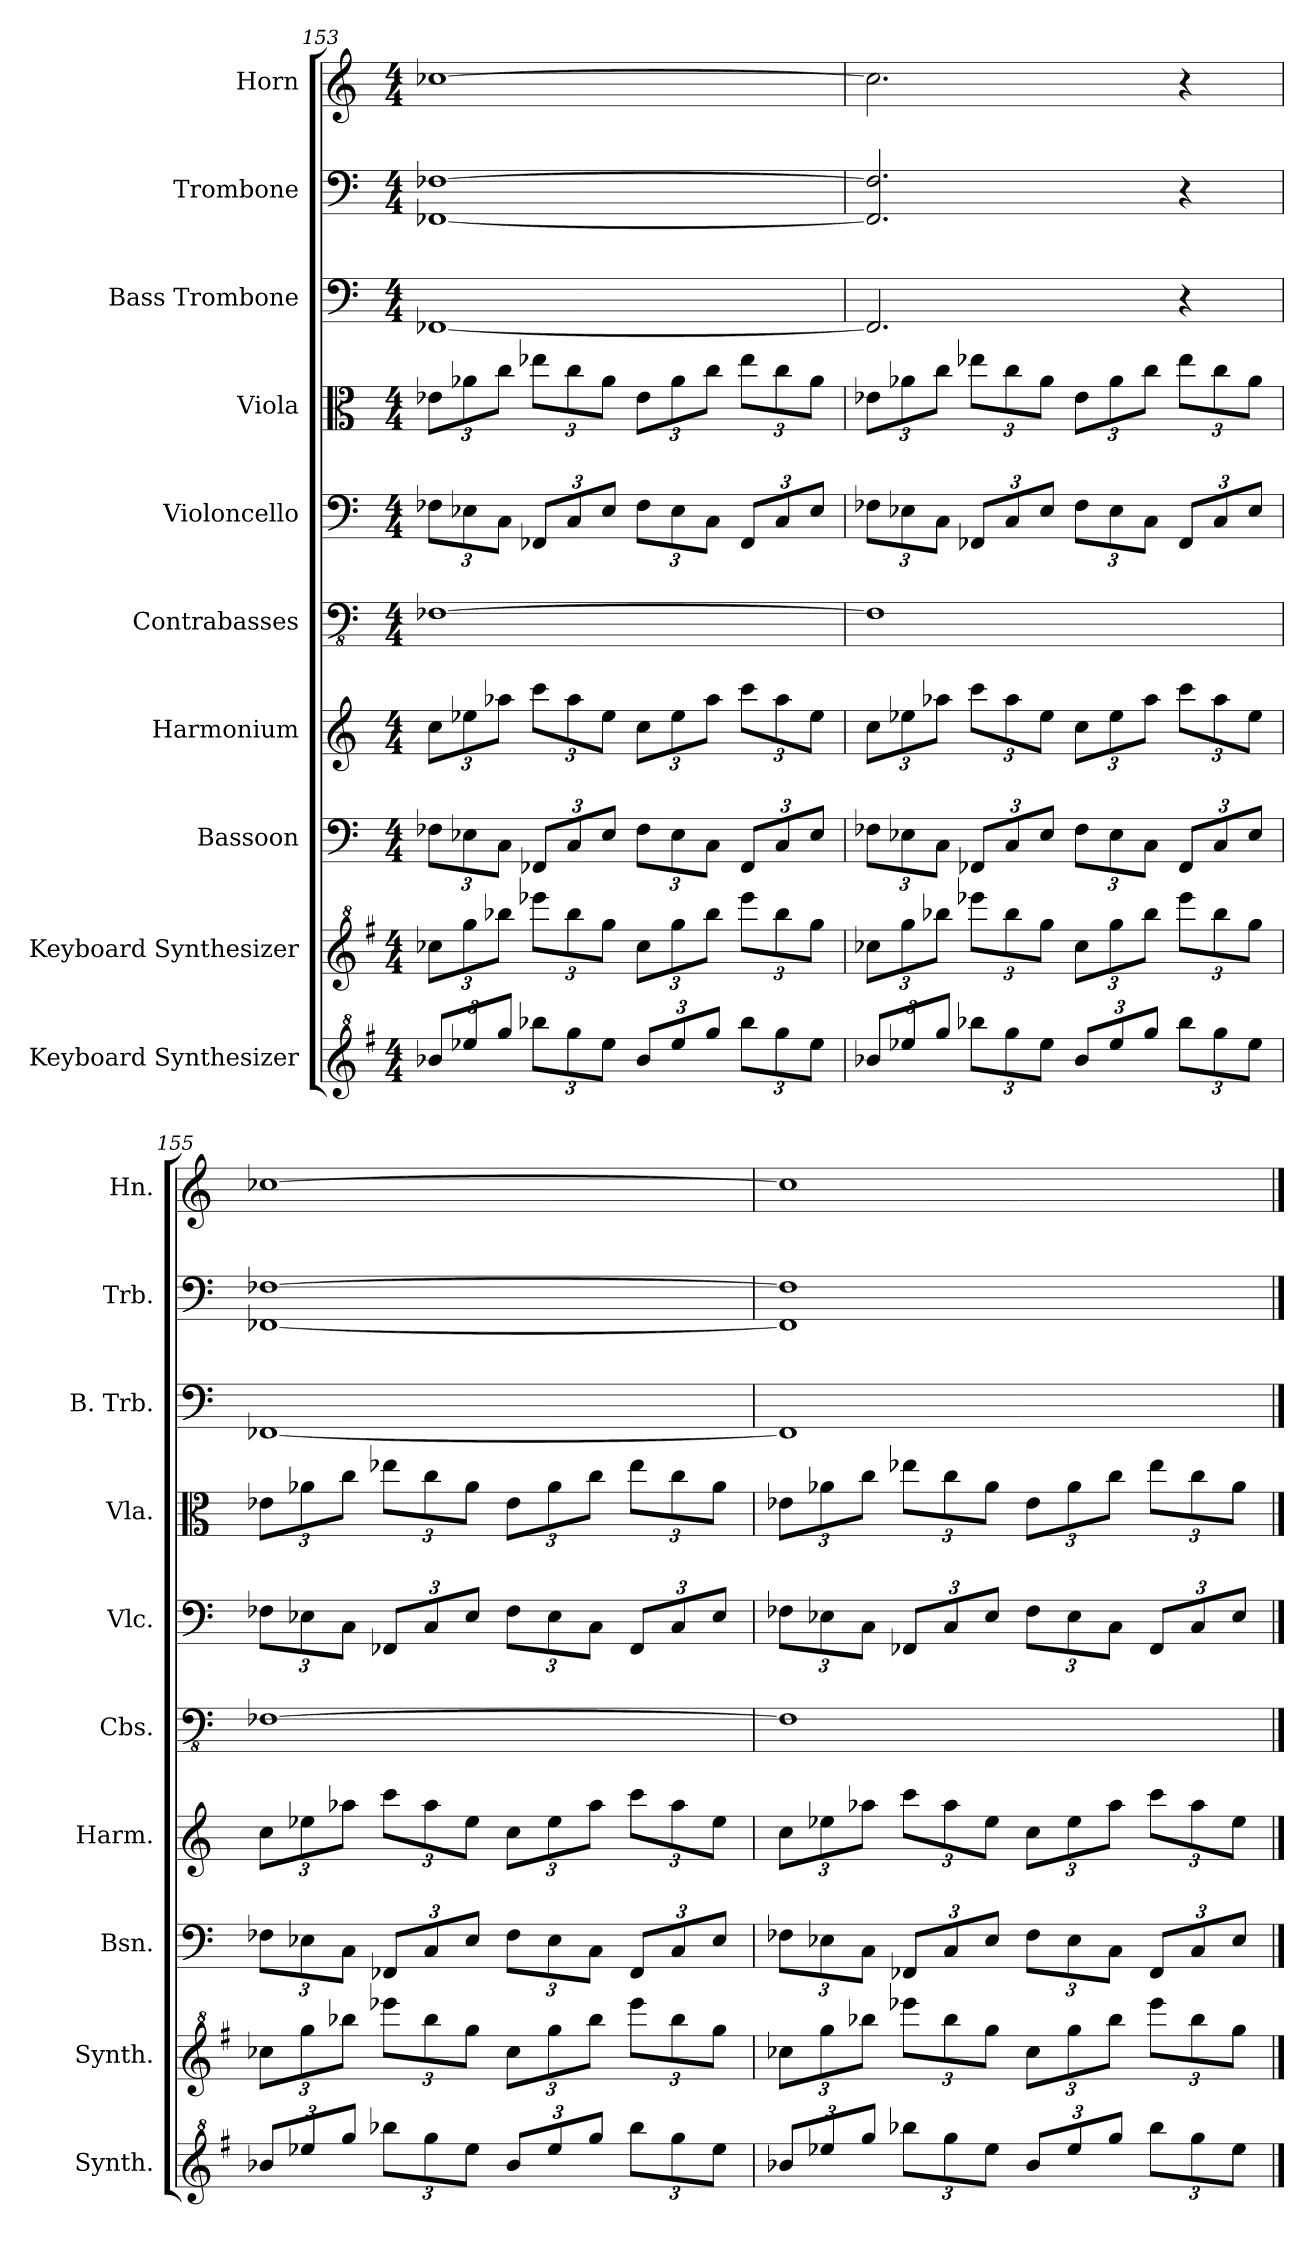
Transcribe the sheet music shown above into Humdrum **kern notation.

**kern	**kern	**kern	**kern	**kern	**kern	**kern	**kern	**kern	**kern
*part10	*part9	*part8	*part7	*part6	*part5	*part4	*part3	*part2	*part1
*staff10	*staff9	*staff8	*staff7	*staff6	*staff5	*staff4	*staff3	*staff2	*staff1
*I"Keyboard Synthesizer	*I"Keyboard Synthesizer	*I"Bassoon	*I"Harmonium	*I"Contrabasses	*I"Violoncello	*I"Viola	*I"Bass Trombone	*I"Trombone	*I"Horn
*I'Synth.	*I'Synth.	*I'Bsn.	*I'Harm.	*I'Cbs.	*I'Vlc.	*I'Vla.	*I'B. Trb.	*I'Trb.	*I'Hn.
!!LO:PB:g=z
*clefG^2	*clefG^2	*clefF4	*clefG2	*clefFv4	*clefF4	*clefC3	*clefF4	*clefF4	*clefG2
*ITrd4c7	*ITrd4c7	*	*	*	*	*	*	*	*ITrd4c7
*k[]	*k[]	*k[]	*k[]	*k[]	*k[]	*k[]	*k[]	*k[]	*k[b-]
*M4/4	*M4/4	*M4/4	*M4/4	*M4/4	*M4/4	*M4/4	*M4/4	*M4/4	*M4/4
*Xbrackettup	*Xbrackettup	*Xbrackettup	*Xbrackettup	*	*Xbrackettup	*Xbrackettup	*	*	*
=153	=153	=153	=153	=153	=153	=153	=153	=153	=153
12ee-X/L	12ff-X\L	12F-X\L	12cc\L	[1FF-X	12F-X\L	12e-X\L	[1FF-X	[1FF-X [1F-X	[1f-X
12aa-X/	12ccc\	12E-X\	12ee-X\	.	12E-X\	12a-X\	.	.	.
12ccc/J	12eee-X\J	12C\J	12aa-X\J	.	12C\J	12cc\J	.	.	.
12eee-X\L	12aaa-X\L	12FF-X/L	12ccc\L	.	12FF-X/L	12ee-X\L	.	.	.
12ccc\	12eee-\	12C/	12aa-\	.	12C/	12cc\	.	.	.
12aa-\J	12ccc\J	12E-/J	12ee-\J	.	12E-/J	12a-\J	.	.	.
12ee-/L	12ff-\L	12F-\L	12cc\L	.	12F-\L	12e-\L	.	.	.
12aa-/	12ccc\	12E-\	12ee-\	.	12E-\	12a-\	.	.	.
12ccc/J	12eee-\J	12C\J	12aa-\J	.	12C\J	12cc\J	.	.	.
12eee-\L	12aaa-\L	12FF-/L	12ccc\L	.	12FF-/L	12ee-\L	.	.	.
12ccc\	12eee-\	12C/	12aa-\	.	12C/	12cc\	.	.	.
12aa-\J	12ccc\J	12E-/J	12ee-\J	.	12E-/J	12a-\J	.	.	.
=154	=154	=154	=154	=154	=154	=154	=154	=154	=154
12ee-X/L	12ff-X\L	12F-X\L	12cc\L	1FF-]	12F-X\L	12e-X\L	2.FF-/]	2.FF-/] 2.F-/]	2.f-\]
12aa-X/	12ccc\	12E-X\	12ee-X\	.	12E-X\	12a-X\	.	.	.
12ccc/J	12eee-X\J	12C\J	12aa-X\J	.	12C\J	12cc\J	.	.	.
12eee-X\L	12aaa-X\L	12FF-X/L	12ccc\L	.	12FF-X/L	12ee-X\L	.	.	.
12ccc\	12eee-\	12C/	12aa-\	.	12C/	12cc\	.	.	.
12aa-\J	12ccc\J	12E-/J	12ee-\J	.	12E-/J	12a-\J	.	.	.
12ee-/L	12ff-\L	12F-\L	12cc\L	.	12F-\L	12e-\L	.	.	.
12aa-/	12ccc\	12E-\	12ee-\	.	12E-\	12a-\	.	.	.
12ccc/J	12eee-\J	12C\J	12aa-\J	.	12C\J	12cc\J	.	.	.
12eee-\L	12aaa-\L	12FF-/L	12ccc\L	.	12FF-/L	12ee-\L	4r	4r	4r
12ccc\	12eee-\	12C/	12aa-\	.	12C/	12cc\	.	.	.
12aa-\J	12ccc\J	12E-/J	12ee-\J	.	12E-/J	12a-\J	.	.	.
!!LO:LB:g=z
=155	=155	=155	=155	=155	=155	=155	=155	=155	=155
12ee-X/L	12ff-X\L	12F-X\L	12cc\L	[1FF-X	12F-X\L	12e-X\L	[1FF-X	[1FF-X [1F-X	[1f-X
12aa-X/	12ccc\	12E-X\	12ee-X\	.	12E-X\	12a-X\	.	.	.
12ccc/J	12eee-X\J	12C\J	12aa-X\J	.	12C\J	12cc\J	.	.	.
12eee-X\L	12aaa-X\L	12FF-X/L	12ccc\L	.	12FF-X/L	12ee-X\L	.	.	.
12ccc\	12eee-\	12C/	12aa-\	.	12C/	12cc\	.	.	.
12aa-\J	12ccc\J	12E-/J	12ee-\J	.	12E-/J	12a-\J	.	.	.
12ee-/L	12ff-\L	12F-\L	12cc\L	.	12F-\L	12e-\L	.	.	.
12aa-/	12ccc\	12E-\	12ee-\	.	12E-\	12a-\	.	.	.
12ccc/J	12eee-\J	12C\J	12aa-\J	.	12C\J	12cc\J	.	.	.
12eee-\L	12aaa-\L	12FF-/L	12ccc\L	.	12FF-/L	12ee-\L	.	.	.
12ccc\	12eee-\	12C/	12aa-\	.	12C/	12cc\	.	.	.
12aa-\J	12ccc\J	12E-/J	12ee-\J	.	12E-/J	12a-\J	.	.	.
=156	=156	=156	=156	=156	=156	=156	=156	=156	=156
12ee-X/L	12ff-X\L	12F-X\L	12cc\L	1FF-]	12F-X\L	12e-X\L	1FF-]	1FF-] 1F-]	1f-]
12aa-X/	12ccc\	12E-X\	12ee-X\	.	12E-X\	12a-X\	.	.	.
12ccc/J	12eee-X\J	12C\J	12aa-X\J	.	12C\J	12cc\J	.	.	.
12eee-X\L	12aaa-X\L	12FF-X/L	12ccc\L	.	12FF-X/L	12ee-X\L	.	.	.
12ccc\	12eee-\	12C/	12aa-\	.	12C/	12cc\	.	.	.
12aa-\J	12ccc\J	12E-/J	12ee-\J	.	12E-/J	12a-\J	.	.	.
12ee-/L	12ff-\L	12F-\L	12cc\L	.	12F-\L	12e-\L	.	.	.
12aa-/	12ccc\	12E-\	12ee-\	.	12E-\	12a-\	.	.	.
12ccc/J	12eee-\J	12C\J	12aa-\J	.	12C\J	12cc\J	.	.	.
12eee-\L	12aaa-\L	12FF-/L	12ccc\L	.	12FF-/L	12ee-\L	.	.	.
12ccc\	12eee-\	12C/	12aa-\	.	12C/	12cc\	.	.	.
12aa-\J	12ccc\J	12E-/J	12ee-\J	.	12E-/J	12a-\J	.	.	.
==	==	==	==	==	==	==	==	==	==
*-	*-	*-	*-	*-	*-	*-	*-	*-	*-
